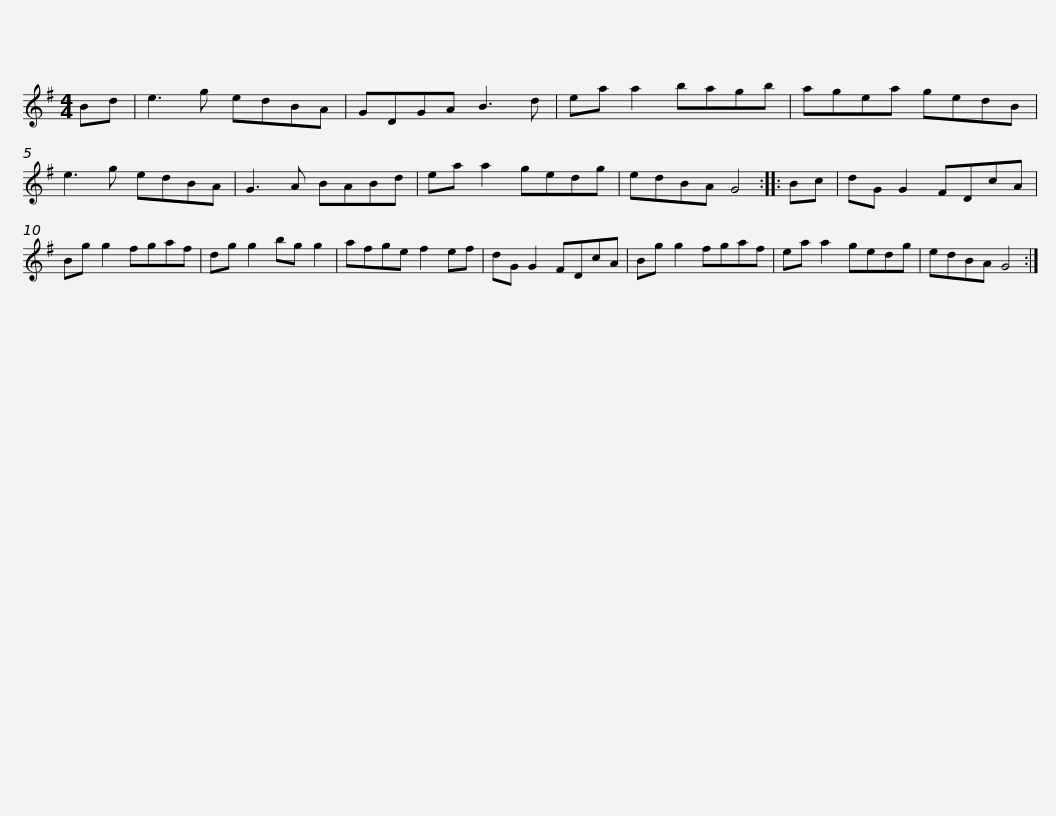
X:1
L:1/8
M:4/4
I:linebreak $
K:G
V:1 treble
V:1
 Bd | e3 g edBA | GDGA B3 d | ea a2 bagb | agea gedB | %5
 e3 g edBA |$ G3 A BABd | ea a2 gedg | edBA G4 :: Bc | %10
 dG G2 FDcA | Bg g2 fgaf | dg g2 bg g2 |$ afge f2 ef | dG G2 FDcA | %15
 Bg g2 fgaf | ea a2 gedg | edBA G4 :| %18
